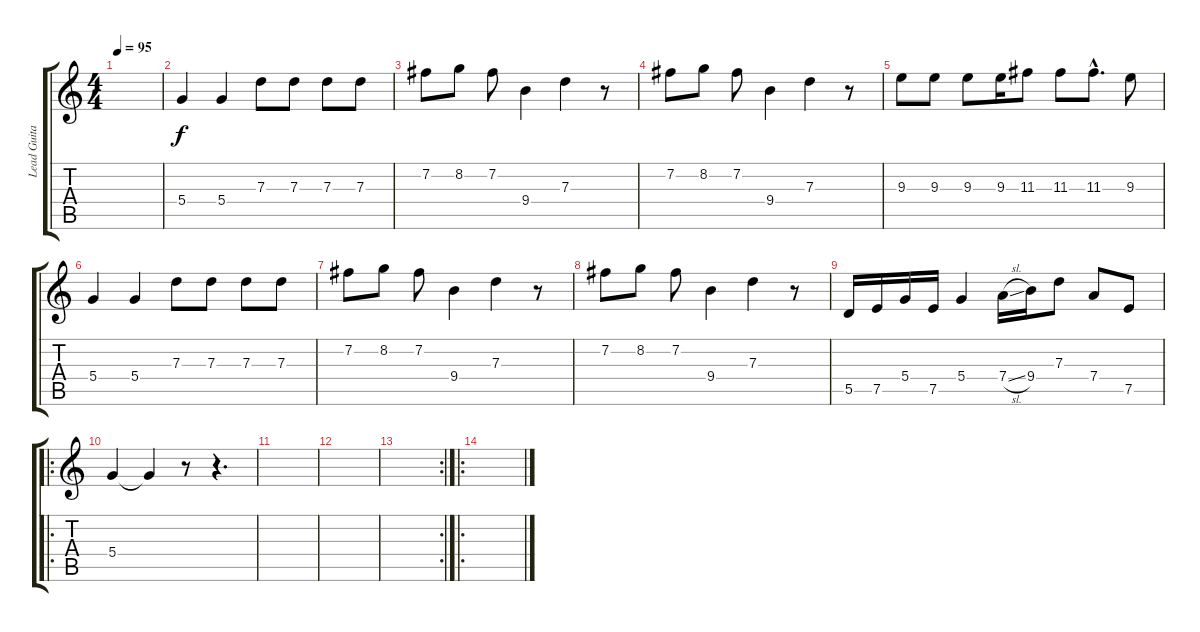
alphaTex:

\track ("Lead Guitar" "Lead Guita") {instrument distortionguitar}
\staff {score tabs}
\tuning (E4 B3 G3 D3 A2 E2) {hide}
\ts (4 4)
\tempo 95
\clef g2
\ks c
|
5.4.4 5.4.4 7.3.8 7.3.8 7.3.8 7.3.8 |
7.2.8 8.2.8 7.2.8 9.4.4 7.3.4 r.8 |
7.2.8 8.2.8 7.2.8 9.4.4 7.3.4 r.8 |
9.3.8 9.3.8 9.3.8 9.3.16 11.3.8 11.3.8 11.3{hac}.8{d} 9.3.8 |
5.4.4 5.4.4 7.3.8 7.3.8 7.3.8 7.3.8 |
7.2.8 8.2.8 7.2.8 9.4.4 7.3.4 r.8 |
7.2.8 8.2.8 7.2.8 9.4.4 7.3.4 r.8 |
5.5.16 7.5.16 5.4.16 7.5.16 5.4.4 7.4{sl}.16 9.4.16 7.3.8 7.4.8 7.5.8 |
\ro
5.4.4 5.4{t}.4 r.8 r.4{d} |
|
|
\rc 2
|
\ro
